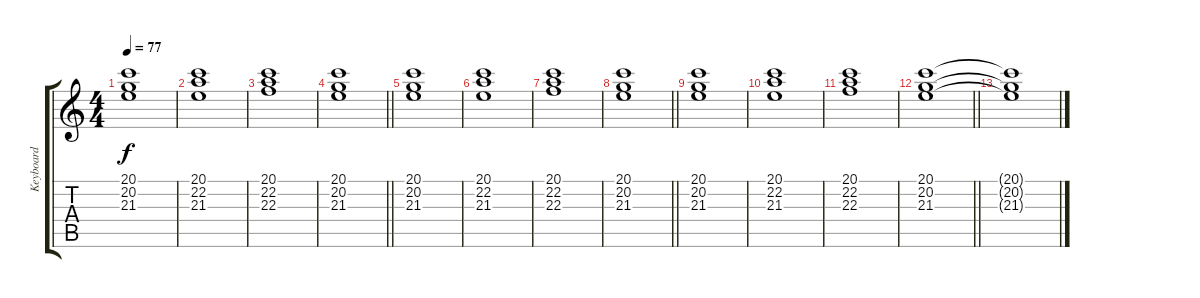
\track ("Keyboard" "Keyboard") {instrument rockorgan}
\staff {score tabs}
\tuning (E4 B3 G3 D3 A2 E2) {hide}
\ts (4 4)
\tempo 77
\clef g2
\ks c
(20.1 20.2 21.3).1{dy f} |
(20.1 22.2 21.3).1 |
(20.1 22.2 22.3).1 |
\barLineRight lightlight
(20.1 20.2 21.3).1 |
(20.1 20.2 21.3).1 |
(20.1 22.2 21.3).1 |
(20.1 22.2 22.3).1 |
\barLineRight lightlight
(20.1 20.2 21.3).1 |
(20.1 20.2 21.3).1 |
(20.1 22.2 21.3).1 |
(20.1 22.2 22.3).1 |
\barLineRight lightlight
(20.1 20.2 21.3).1 |
(20.1{t} 20.2{t} 21.3{t}).1
